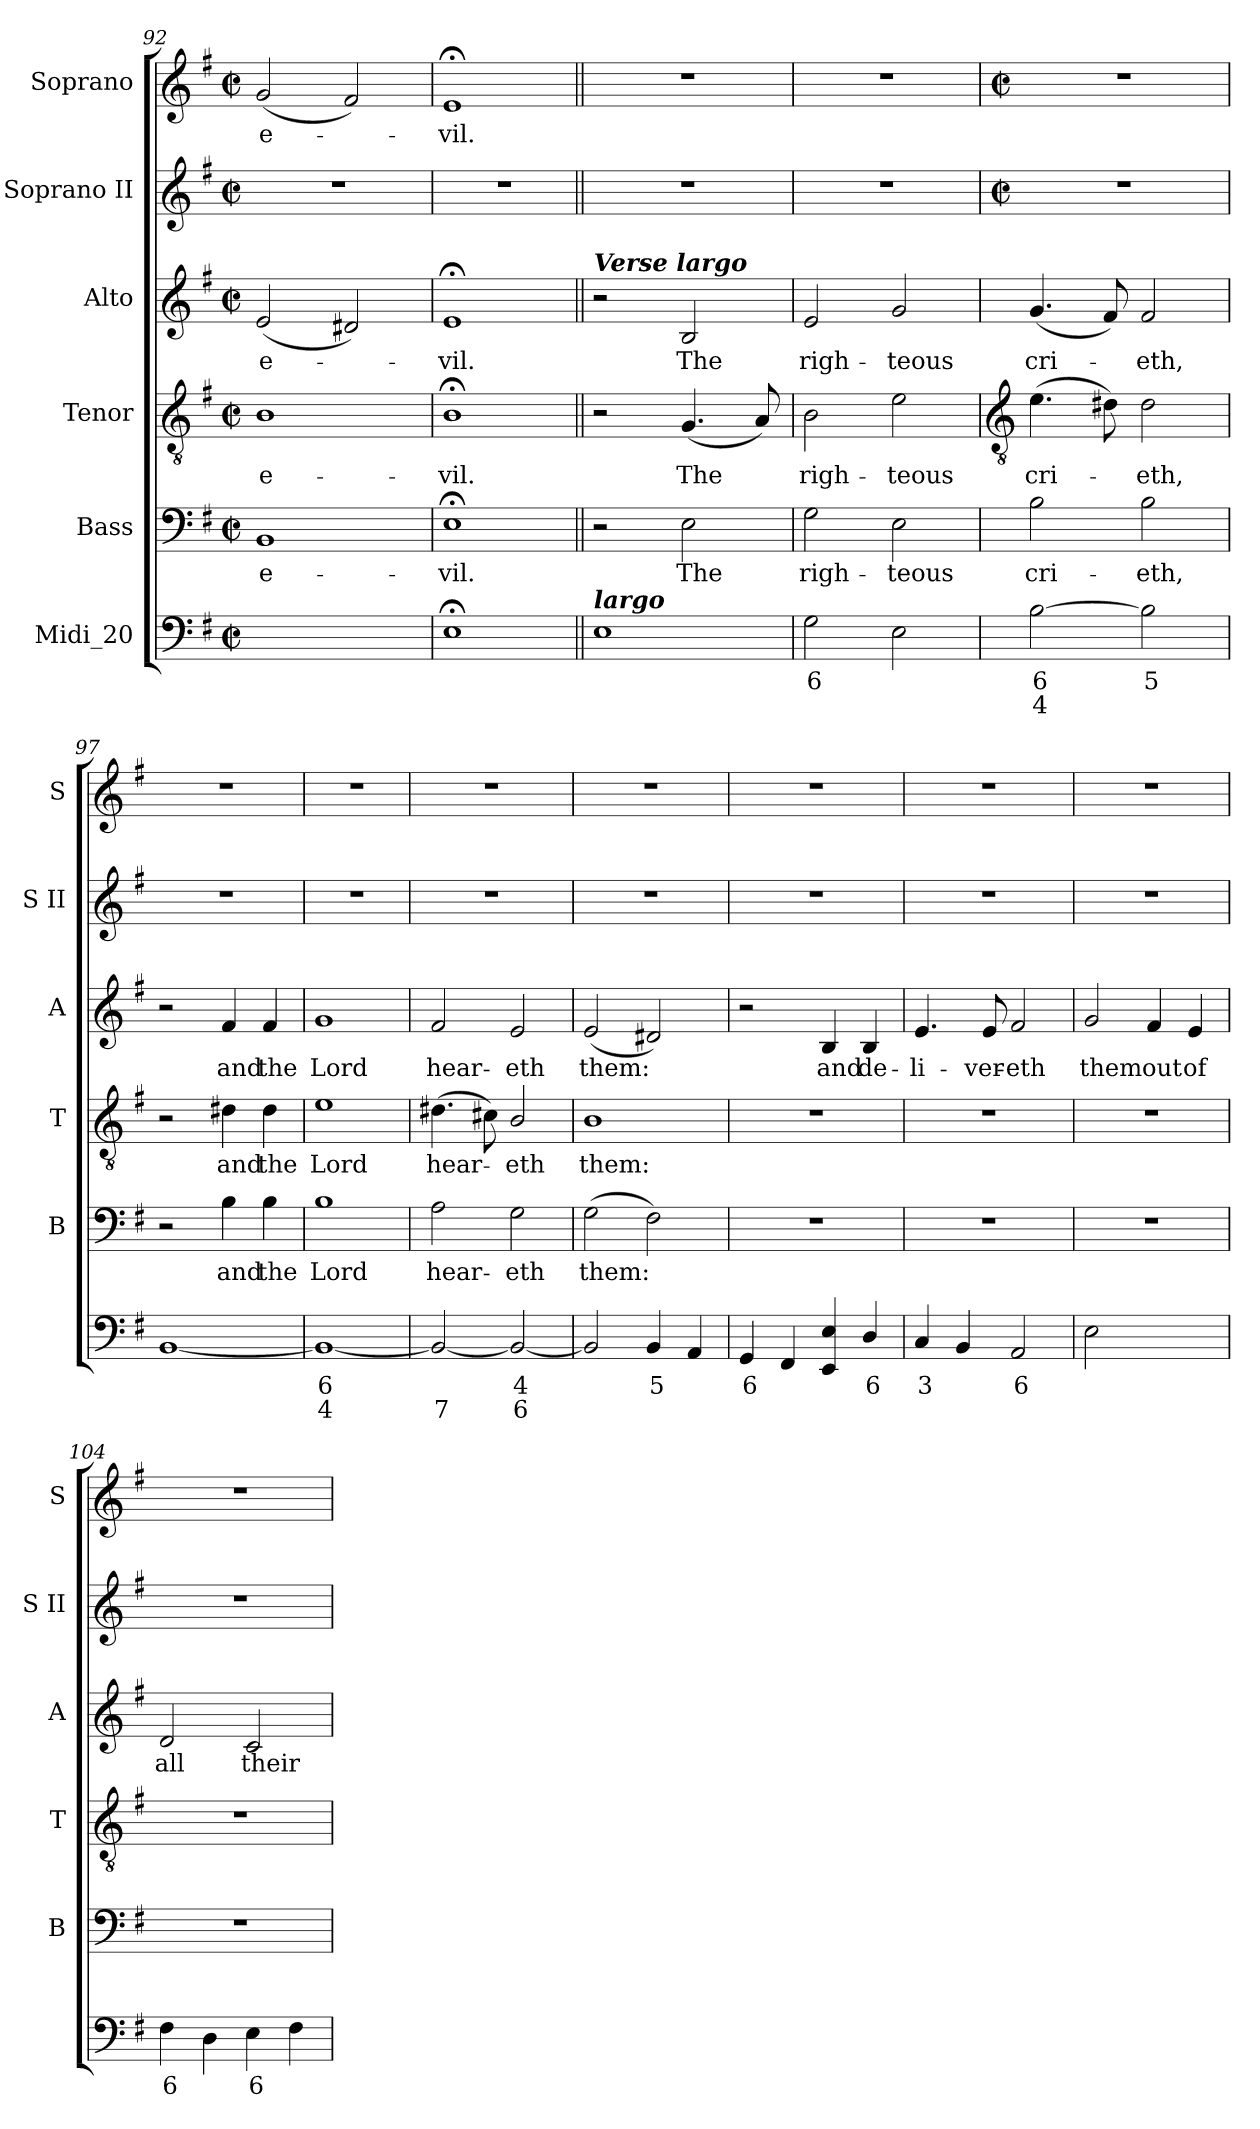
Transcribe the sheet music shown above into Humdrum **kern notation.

**kern	**text	**text	**kern	**text	**kern	**text	**kern	**text	**kern	**kern	**text
*part6	*part6	*part6	*part5	*part5	*part4	*part4	*part3	*part3	*part2	*part1	*part1
*staff6	*staff6	*staff6	*staff5	*staff5	*staff4	*staff4	*staff3	*staff3	*staff2	*staff1	*staff1
*I"Midi_20	*	*	*I"Bass	*	*I"Tenor	*	*I"Alto	*	*I"Soprano II	*I"Soprano	*
*	*	*	*I'B	*	*I'T	*	*I'A	*	*I'S II	*I'S	*
*clefF4	*	*	*clefF4	*	*clefGv2	*	*clefG2	*	*clefG2	*clefG2	*
*k[f#]	*	*	*k[f#]	*	*k[f#]	*	*k[f#]	*	*k[f#]	*k[f#]	*
*G:	*	*	*G:	*	*G:	*	*G:	*	*G:	*G:	*
*M2/2	*	*	*M2/2	*	*M2/2	*	*M2/2	*	*M2/2	*M2/2	*
*met(c|)	*	*	*met(c|)	*	*met(c|)	*	*met(c|)	*	*met(c|)	*met(c|)	*
=92	=92	=92	=92	=92	=92	=92	=92	=92	=92	=92	=92
!	!LO:LY:b	!LO:LY:b	!	!LO:LY:b	!	!LO:LY:b	!	!LO:LY:b	!	!	!LO:LY:b
[2BByy	6	4	1BB	e-	1B	e-	(<2e	e-	1r	(<2g	e-
!	!LO:LY:b	!	!	!	!	!	!	!	!	!	!
2BByy]	5	.	.	.	.	.	2d#X)	.	.	2f#)	.
=93	=93	=93	=93	=93	=93	=93	=93	=93	=93	=93	=93
!	!	!	!	!LO:LY:b	!	!LO:LY:b	!	!LO:LY:b	!	!	!LO:LY:b
1E;<	.	.	1E;<	-vil.	1B;<	-vil.	1e;<	vil.	1r	1e;<	vil.
=94||	=94||	=94||	=94||	=94||	=94||	=94||	=94||	=94||	=94||	=94||	=94||
!	!	!	!	!	!	!	!LO:TX:a:Bi:t=Verse largo	!	!	!	!
!LO:TX:a:Bi:t=largo	!	!	!	!	!	!	!	!	!	!	!
1E	.	.	2r	.	2r	.	2r	.	1r	1r	.
!	!	!	!	!LO:LY:b	!	!LO:LY:b	!	!LO:LY:b	!	!	!
.	.	.	2E	The	(<4.G	The	2B	The	.	.	.
.	.	.	.	.	8A)	.	.	.	.	.	.
=95	=95	=95	=95	=95	=95	=95	=95	=95	=95	=95	=95
!	!LO:LY:b	!	!	!LO:LY:b	!	!LO:LY:b	!	!LO:LY:b	!	!	!
2G	6	.	2G	righ-	2B	righ-	2e	righ-	1r	1r	.
!	!	!	!	!LO:LY:b	!	!LO:LY:b	!	!LO:LY:b	!	!	!
2E	.	.	2E	-teous	2e	-teous	2g	-teous	.	.	.
!!LO:LB:g=z
=96	=96	=96	=96	=96	=96	=96	=96	=96	=96	=96	=96
*	*	*	*	*	*clefGv2	*	*	*	*	*	*
*	*	*	*	*	*	*	*	*	*M2/2	*M2/2	*
*	*	*	*	*	*	*	*	*	*met(c|)	*met(c|)	*
!	!LO:LY:b	!LO:LY:b	!	!LO:LY:b	!	!LO:LY:b	!	!LO:LY:b	!	!	!
[2B	6	4	2B	cri-	(>4.e	cri-	(<4.g	cri-	1r	1r	.
.	.	.	.	.	8d#X)	.	8f#)	.	.	.	.
!	!LO:LY:b	!	!	!LO:LY:b	!	!LO:LY:b	!	!LO:LY:b	!	!	!
2B]	5	.	2B	-eth,	2d#	eth,	2f#	eth,	.	.	.
=97	=97	=97	=97	=97	=97	=97	=97	=97	=97	=97	=97
[1BB	.	.	2r	.	2r	.	2r	.	1r	1r	.
!	!	!	!	!LO:LY:b	!	!LO:LY:b	!	!LO:LY:b	!	!	!
.	.	.	4B	and	4d#X	and	4f#	and	.	.	.
!	!	!	!	!LO:LY:b	!	!LO:LY:b	!	!LO:LY:b	!	!	!
.	.	.	4B	the	4d#	the	4f#	the	.	.	.
=98	=98	=98	=98	=98	=98	=98	=98	=98	=98	=98	=98
!	!LO:LY:b	!LO:LY:b	!	!LO:LY:b	!	!LO:LY:b	!	!LO:LY:b	!	!	!
1BB_	6	4	1B	Lord	1e	Lord	1g	Lord	1r	1r	.
=99	=99	=99	=99	=99	=99	=99	=99	=99	=99	=99	=99
!	!	!LO:LY:b	!	!LO:LY:b	!	!LO:LY:b	!	!LO:LY:b	!	!	!
2BB_	.	7	2A	hear-	(>4.d#X	hear-	2f#	hear-	1r	1r	.
.	.	.	.	.	8c#X)	.	.	.	.	.	.
!	!LO:LY:b	!LO:LY:b	!	!LO:LY:b	!	!LO:LY:b	!	!LO:LY:b	!	!	!
2BB_	4	6	2G	-eth	2B/	eth	2e	-eth	.	.	.
=100	=100	=100	=100	=100	=100	=100	=100	=100	=100	=100	=100
!	!	!	!	!LO:LY:b	!	!LO:LY:b	!	!LO:LY:b	!	!	!
2BB]	.	.	(>2G	them:	1B	them:	(<2e	them:	1r	1r	.
!	!LO:LY:b	!	!	!	!	!	!	!	!	!	!
4BB	5	.	2F#)	.	.	.	2d#X)	.	.	.	.
4AA	.	.	.	.	.	.	.	.	.	.	.
=101	=101	=101	=101	=101	=101	=101	=101	=101	=101	=101	=101
!	!LO:LY:b	!	!	!	!	!	!	!	!	!	!
4GG	6	.	1r	.	1r	.	2r	.	1r	1r	.
4FF#	.	.	.	.	.	.	.	.	.	.	.
!	!	!	!	!	!	!	!	!LO:LY:b	!	!	!
4EE 4E	.	.	.	.	.	.	4B	and	.	.	.
!	!LO:LY:b	!	!	!	!	!	!	!LO:LY:b	!	!	!
4D/	6	.	.	.	.	.	4B	de-	.	.	.
=102	=102	=102	=102	=102	=102	=102	=102	=102	=102	=102	=102
!	!LO:LY:b	!	!	!	!	!	!	!LO:LY:b	!	!	!
4C	3	.	1r	.	1r	.	4.e	-li-	1r	1r	.
4BB	.	.	.	.	.	.	.	.	.	.	.
!	!	!	!	!	!	!	!	!LO:LY:b	!	!	!
.	.	.	.	.	.	.	8e	-ver-	.	.	.
!	!LO:LY:b	!	!	!	!	!	!	!LO:LY:b	!	!	!
2AA	6	.	.	.	.	.	2f#	-eth	.	.	.
=103	=103	=103	=103	=103	=103	=103	=103	=103	=103	=103	=103
!	!	!	!	!	!	!	!	!LO:LY:b	!	!	!
2E	.	.	1r	.	1r	.	2g	them	1r	1r	.
!	!LO:LY:b	!	!	!	!	!	!	!LO:LY:b	!	!	!
[4Gyy	7	.	.	.	.	.	4f#	out	.	.	.
!	!LO:LY:b	!	!	!	!	!	!	!LO:LY:b	!	!	!
4Gyy]	6	.	.	.	.	.	4e	of	.	.	.
=104	=104	=104	=104	=104	=104	=104	=104	=104	=104	=104	=104
!	!LO:LY:b	!	!	!	!	!	!	!LO:LY:b	!	!	!
4F#	6	.	1r	.	1r	.	2d	all	1r	1r	.
4D	.	.	.	.	.	.	.	.	.	.	.
!	!LO:LY:b	!	!	!	!	!	!	!LO:LY:b	!	!	!
4E	6	.	.	.	.	.	2c	their	.	.	.
4F#	.	.	.	.	.	.	.	.	.	.	.
=	=	=	=	=	=	=	=	=	=	=	=
*-	*-	*-	*-	*-	*-	*-	*-	*-	*-	*-	*-
